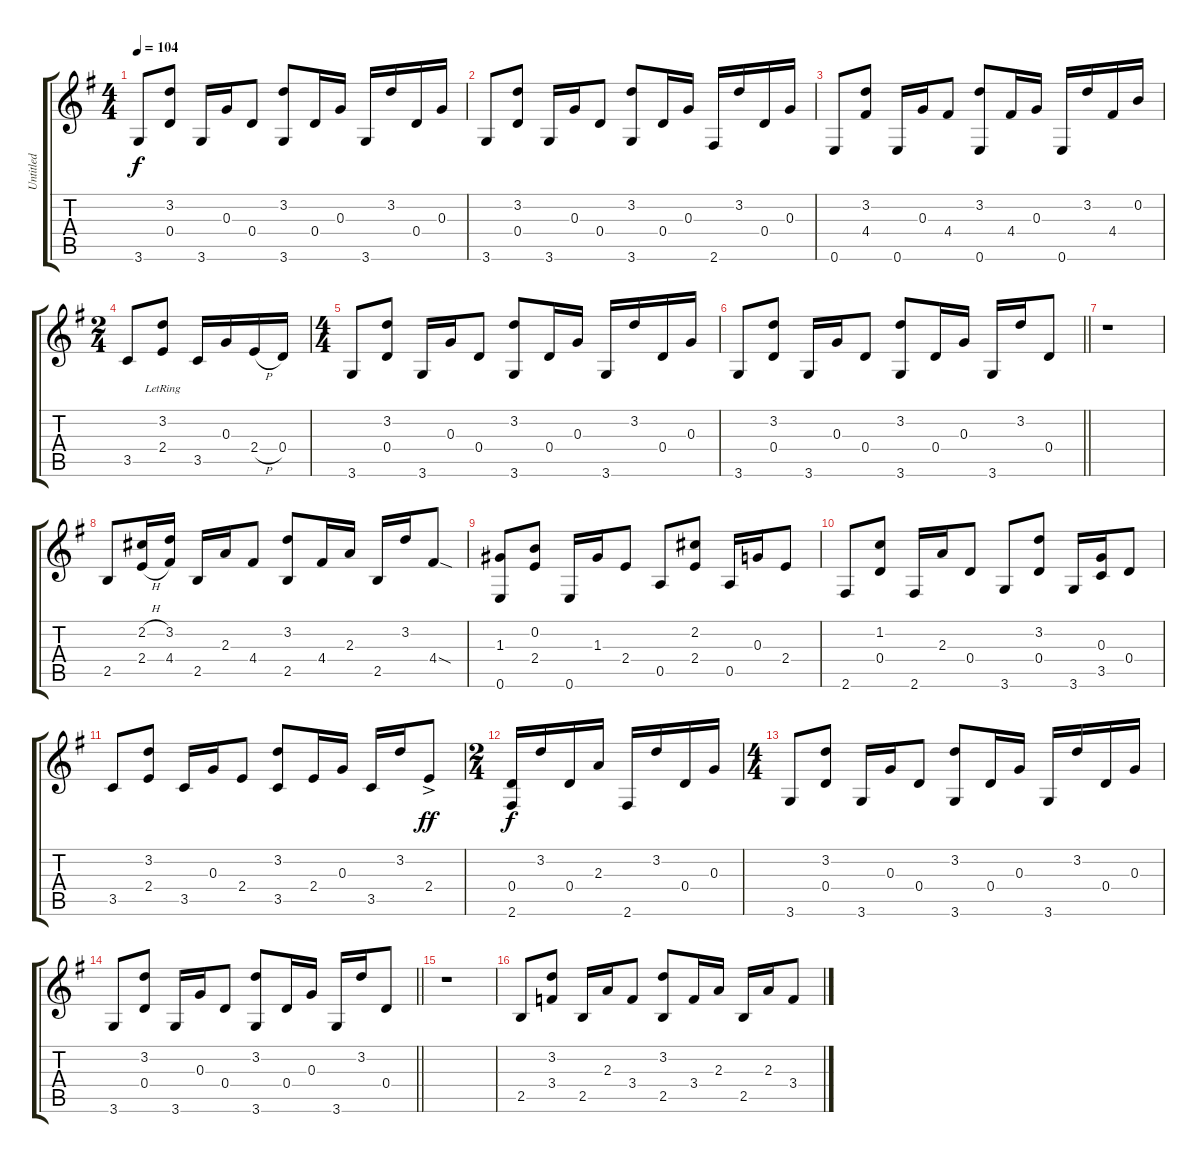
\track ("Untitled" "Untitled") {instrument acousticguitarnylon}
\staff {score tabs}
\tuning (E4 B3 G3 D3 A2 E2) {hide}
\ts (4 4)
\tempo 104
\clef g2
\ks g
3.6.8{dy f} (3.2 0.4).8 3.6.16 0.3.16 0.4.8 (3.2 3.6).8 0.4.16 0.3.16 3.6.16 3.2.16 0.4.16 0.3.16 |
3.6.8 (3.2 0.4).8 3.6.16 0.3.16 0.4.8 (3.2 3.6).8 0.4.16 0.3.16 2.6.16 3.2.16 0.4.16 0.3.16 |
0.6.8 (3.2 4.4).8 0.6.16 0.3.16 4.4.8 (3.2 0.6).8 4.4.16 0.3.16 0.6.16 3.2.16 4.4.16 0.2.16 |
\ts (2 4)
3.5.8 (3.2{lr} 2.4{lr}).8 3.5.16 0.3.16 2.4{h}.16 0.4.16 |
\ts (4 4)
3.6.8 (3.2 0.4).8 3.6.16 0.3.16 0.4.8 (3.2 3.6).8 0.4.16 0.3.16 3.6.16 3.2.16 0.4.16 0.3.16 |
\barLineRight lightlight
3.6.8 (3.2 0.4).8 3.6.16 0.3.16 0.4.8 (3.2 3.6).8 0.4.16 0.3.16 3.6.16 3.2.16 0.4.8 |
r.1 |
2.5.8 (2.2{h} 2.4{h}).16 (3.2 4.4).16 2.5.16 2.3.16 4.4.8 (3.2 2.5).8 4.4.16 2.3.16 2.5.16 3.2.16 4.4{sod}.8 |
(1.3 0.6).8 (0.2 2.4).8 0.6.16 1.3.16 2.4.8 0.5.8 (2.2 2.4).8 0.5.16 0.3.16 2.4.8 |
2.6.8 (1.2 0.4).8 2.6.16 2.3.16 0.4.8 3.6.8 (3.2 0.4).8 3.6.16 (0.3 3.5).16 0.4.8 |
3.5.8 (3.2 2.4).8 3.5.16 0.3.16 2.4.8 (3.2 3.5).8 2.4.16 0.3.16 3.5.16 3.2.16 2.4{ac}.8{dy ff} |
\ts (2 4)
(0.4 2.6).16{dy f} 3.2.16 0.4.16 2.3.16 2.6.16 3.2.16 0.4.16 0.3.16 |
\ts (4 4)
3.6.8 (3.2 0.4).8 3.6.16 0.3.16 0.4.8 (3.2 3.6).8 0.4.16 0.3.16 3.6.16 3.2.16 0.4.16 0.3.16 |
\barLineRight lightlight
3.6.8 (3.2 0.4).8 3.6.16 0.3.16 0.4.8 (3.2 3.6).8 0.4.16 0.3.16 3.6.16 3.2.16 0.4.8 |
r.1 |
2.5.8 (3.2 3.4).8 2.5.16 2.3.16 3.4.8 (3.2 2.5).8 3.4.16 2.3.16 2.5.16 2.3.16 3.4.8
